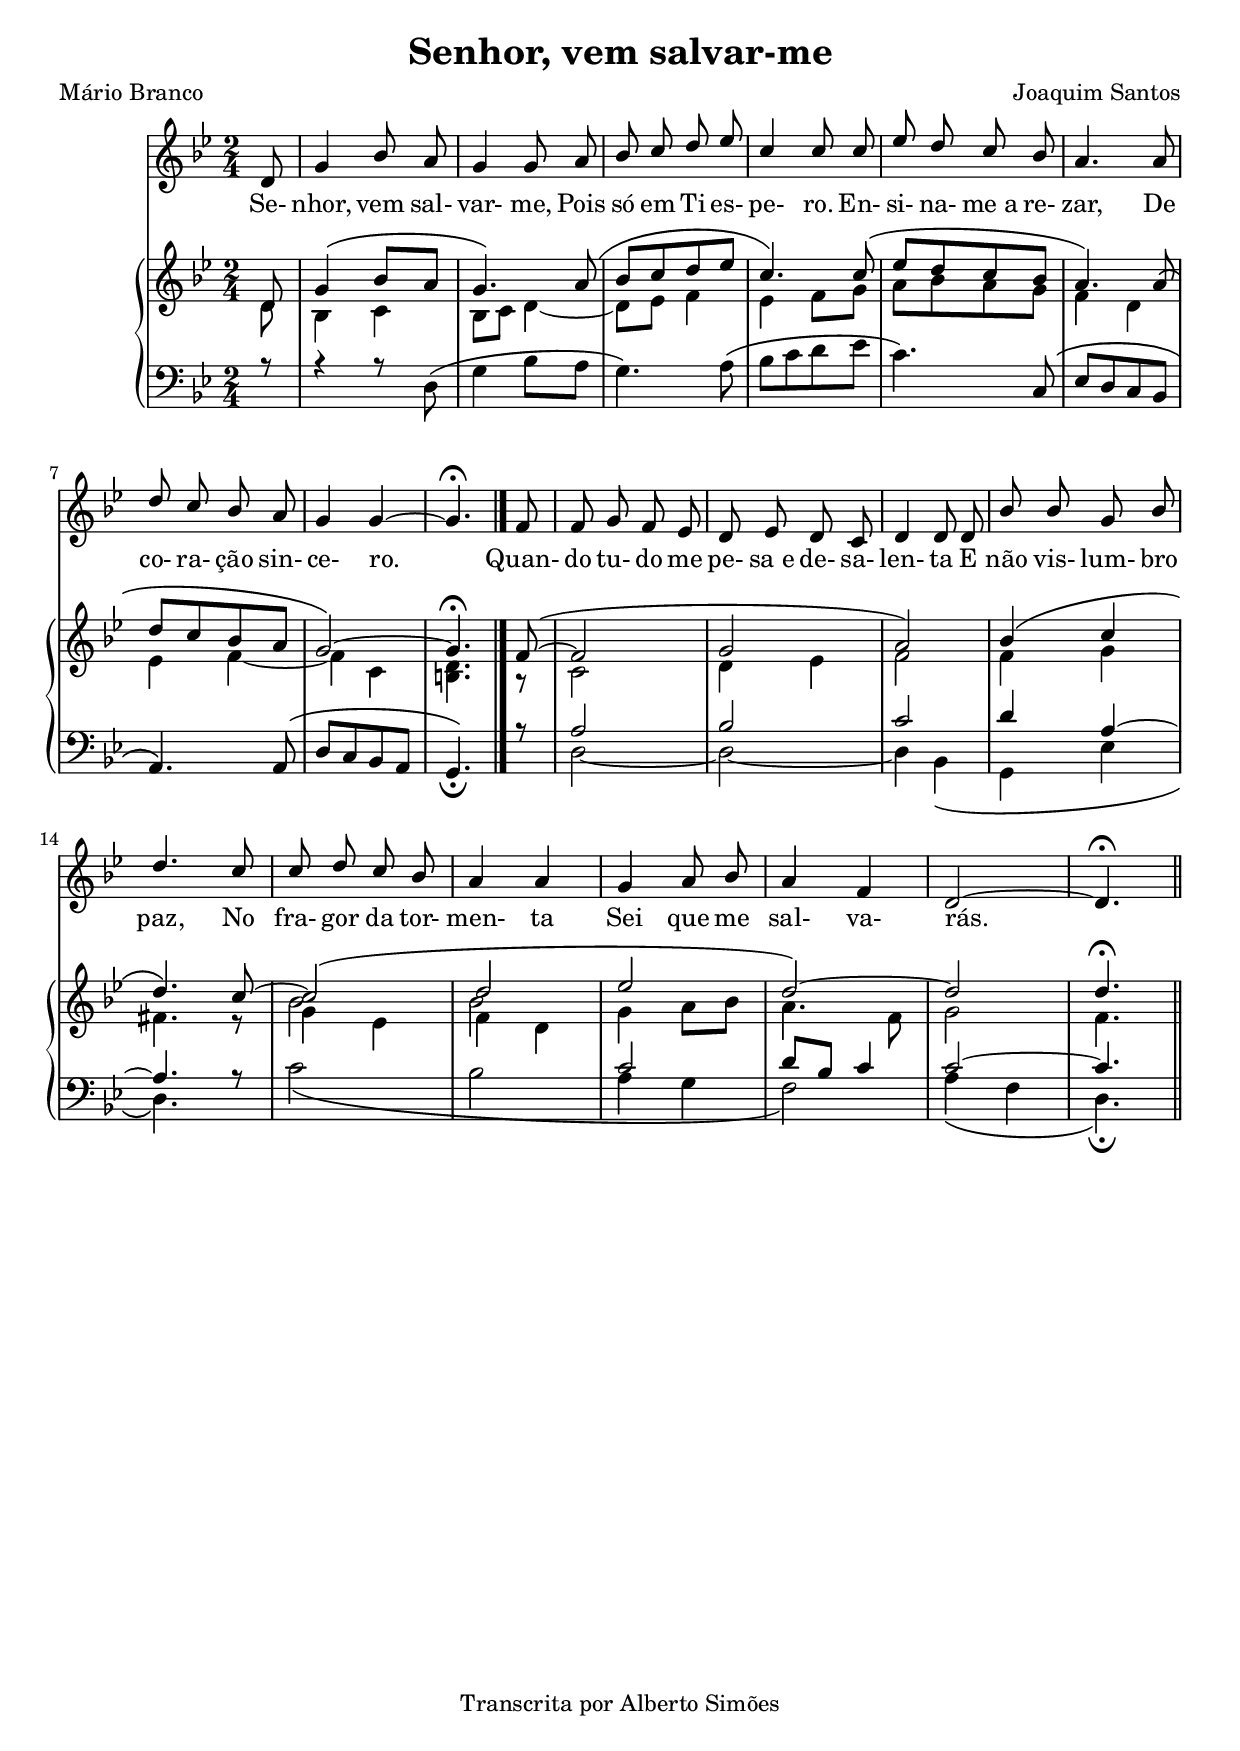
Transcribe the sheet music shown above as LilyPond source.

\version "2.14.0"

\header {
  title = "Senhor, vem salvar-me"
  composer = "Joaquim Santos"
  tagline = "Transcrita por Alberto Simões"
	poet = "Mário Branco"

  ocasioes = "entrada"
  seccao   = "entrada"
}


global = {
  \key bes \major
  \time 2/4
}

melody = \relative c' {
	\voiceOne
  \clef treble
	\global
	\autoBeamOff
    \set Staff.midiInstrument = "choir aahs"

	\partial 8	d8
	g4 bes8 a
	g4 g8 a
	bes c d ees
	c4 c8 c
	
	ees8 d c bes
	a4. a8
	d8 c bes a
	g4 g ~
        g4. \fermata
	\bar "|."
	
        f8
	f g f ees
	d ees d c
	d4 d8 d
	bes' bes g bes
	d4. c8
	c d c bes
	a4 a 
	g a8 bes
	a4 f
	d2 ~
        d4. \fermata \bar "||"
}

text = \lyricmode {
	Se- nhor, vem sal- var- me,
	Pois só em Ti es- pe- ro.
	En- si- na- me_a re- zar,
	De co- ra- ção sin- ce- ro.
	
	Quan- do tu- do me pe- sa_e de- sa- len- ta 
	E não vis- lum- bro paz,
	No fra- gor da tor- men- ta
	Sei que me sal- va- rás.
}

upperA = \relative c' {
	\partial 8 d8
	g4\( bes8[ a]
	g4.\) a8\(
	bes[ c d ees]
	c4.\) c8\(
	
	ees[ d c bes]
	a4.\) a8\(
	d[ c bes a]
	g2\) ~
        g4. \fermata
	
        f8\( ~
	f2 g a\) bes4\( c d4.\) 
	c8 ~ c2\( d ees d\) ~ d2  d4. \fermata
}
upperB = \relative c' {
	\partial 8 d8
	bes4 c
	bes8[ c] d4 ~
	d8[ ees] f4
	ees f8[ g]
	
	a[ bes a g]
	f4 d
	ees f ~
	f c
 <b d>4.
	
 r8
	c2 d4 ees f2 f4 g
	fis4. r8 g4 ees f d g a8[ bes] a4. f8 g2  f4.
}

upper = {
	\global
	\clef treble
    \set Staff.midiInstrument = "reed organ"
	<< \upperA \\ \upperB >>
}

lowerA = \relative c {
	\partial 8 r8
	\stemDown
	r4 r8 d\(
	g4 bes8[ a]
	g4.\) a8\(
	bes[ c d ees]
	c4.\) 	\stemUp c,8\(
	ees8[ d c bes]
	a4.\) a8\(
	d8[ c bes a]
 g4.\) _\fermata
	
 r8
	a'2 bes c
	d4 a ~ a4. r8
	\change Staff="upper"
	\stemDown
 	\shiftOn bes'2 bes2 \shiftOff
	\stemUp
	\change Staff="lower"
	c,  d8[ bes] c4 c2 ~  c4.
}
	
lowerB = \relative c {
	\partial 8 s8 s2 s2 s2 s2
	s2 s2 s2 s2  s4.
        s8
	d2 ~ d2 ~ d4 bes\( g ees' d4.\)  s8
	c'2\( bes a4 g f2\) a4\( f  d4.\) _\fermata
}
	
lower = {
	\global
	\clef bass  
    \set Staff.midiInstrument = "reed organ"
	<< \lowerA \\ \lowerB >>
}


\score {
  <<
		\new Voice = "mel" { \autoBeamOff \melody }
  	\new Lyrics \lyricsto mel \text
    \new PianoStaff <<
      \new Staff = "upper" \upper
      \new Staff = "lower" \lower
    >>
  >>
  \layout {
    \context { \Staff \RemoveEmptyStaves }
  }
  \midi {
          \context {
      \Score
      tempoWholesPerMinute = #(ly:make-moment 70 4)
    }}
}


